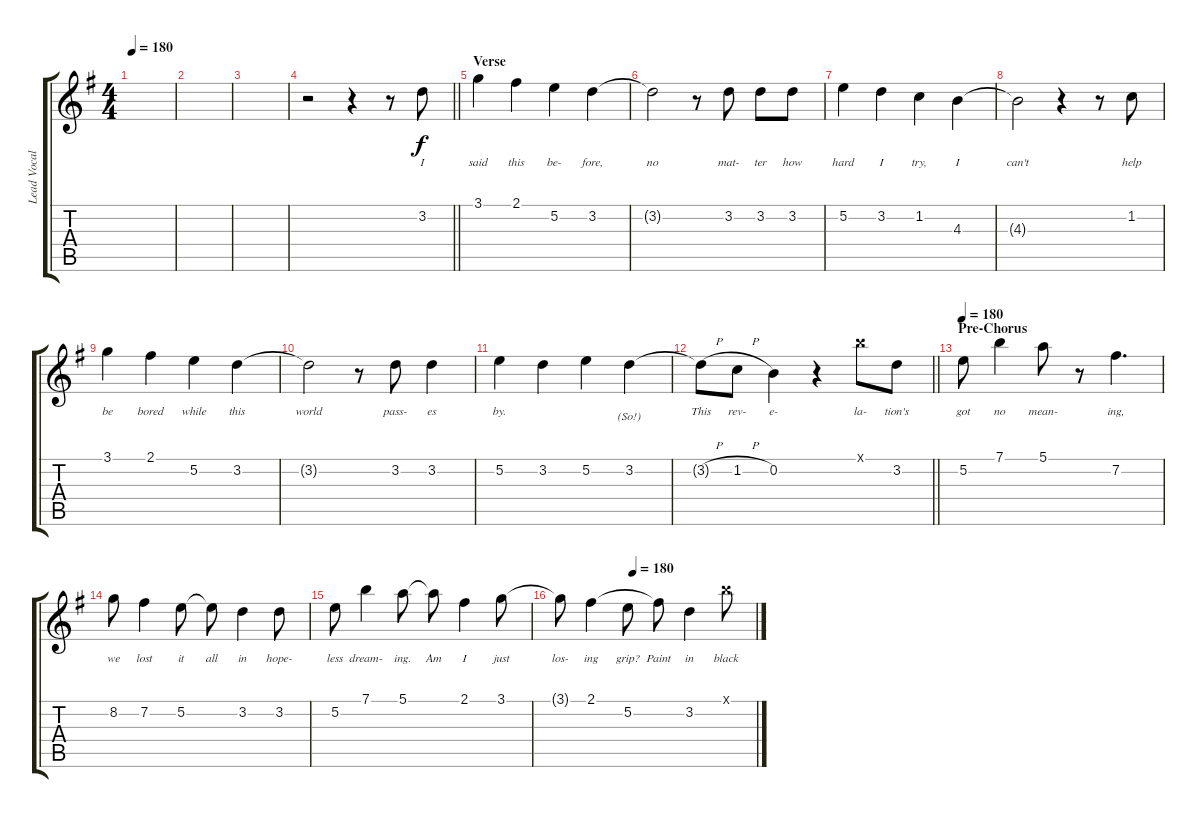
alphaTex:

\track ("Lead Vocals" "Lead Vocal") {instrument acousticguitarsteel}
\staff {score tabs}
\tuning (E4 B3 G3 D3 A2 E2) {hide}
\ts (4 4)
\tempo 180
\clef g2
\ks g
|
|
|
\barLineRight lightlight
r.2 r.4 r.8 3.2.8{lyrics (0 "I") lyrics (1 "") lyrics (2 "") lyrics (3 "") lyrics (4 "")} |
\section ("" "Verse")
3.1.4{lyrics (0 "said") lyrics (1 "") lyrics (2 "") lyrics (3 "") lyrics (4 "")} 2.1.4{lyrics (0 "this") lyrics (1 "") lyrics (2 "") lyrics (3 "") lyrics (4 "")} 5.2.4{lyrics (0 "be-") lyrics (1 "") lyrics (2 "") lyrics (3 "") lyrics (4 "")} 3.2.4{lyrics (0 "fore,") lyrics (1 "") lyrics (2 "") lyrics (3 "") lyrics (4 "")} |
3.2{t}.2{lyrics (0 "no") lyrics (1 "") lyrics (2 "") lyrics (3 "") lyrics (4 "")} r.8 3.2.8{lyrics (0 "mat-") lyrics (1 "") lyrics (2 "") lyrics (3 "") lyrics (4 "")} 3.2.8{lyrics (0 "ter") lyrics (1 "") lyrics (2 "") lyrics (3 "") lyrics (4 "")} 3.2.8{lyrics (0 "how") lyrics (1 "") lyrics (2 "") lyrics (3 "") lyrics (4 "")} |
5.2.4{lyrics (0 "hard") lyrics (1 "") lyrics (2 "") lyrics (3 "") lyrics (4 "")} 3.2.4{lyrics (0 "I") lyrics (1 "") lyrics (2 "") lyrics (3 "") lyrics (4 "")} 1.2.4{lyrics (0 "try,") lyrics (1 "") lyrics (2 "") lyrics (3 "") lyrics (4 "")} 4.3.4{lyrics (0 "I") lyrics (1 "") lyrics (2 "") lyrics (3 "") lyrics (4 "")} |
4.3{t}.2{lyrics (0 "can't") lyrics (1 "") lyrics (2 "") lyrics (3 "") lyrics (4 "")} r.4 r.8 1.2.8{lyrics (0 "help") lyrics (1 "") lyrics (2 "") lyrics (3 "") lyrics (4 "")} |
3.1.4{lyrics (0 "be") lyrics (1 "") lyrics (2 "") lyrics (3 "") lyrics (4 "")} 2.1.4{lyrics (0 "bored") lyrics (1 "") lyrics (2 "") lyrics (3 "") lyrics (4 "")} 5.2.4{lyrics (0 "while") lyrics (1 "") lyrics (2 "") lyrics (3 "") lyrics (4 "")} 3.2.4{lyrics (0 "this") lyrics (1 "") lyrics (2 "") lyrics (3 "") lyrics (4 "")} |
3.2{t}.2{lyrics (0 "world") lyrics (1 "") lyrics (2 "") lyrics (3 "") lyrics (4 "")} r.8 3.2.8{lyrics (0 "pass-") lyrics (1 "") lyrics (2 "") lyrics (3 "") lyrics (4 "")} 3.2.4{lyrics (0 "es") lyrics (1 "") lyrics (2 "") lyrics (3 "") lyrics (4 "")} |
5.2.4{lyrics (0 "by.") lyrics (1 "") lyrics (2 "") lyrics (3 "") lyrics (4 "")} 3.2.4{lyrics (0 "") lyrics (1 "") lyrics (2 "") lyrics (3 "") lyrics (4 "")} 5.2.4{lyrics (0 "") lyrics (1 "") lyrics (2 "") lyrics (3 "") lyrics (4 "")} 3.2.4{lyrics (0 "") lyrics (1 "(So!)") lyrics (2 "") lyrics (3 "") lyrics (4 "")} |
\barLineRight lightlight
3.2{h t}.8{lyrics (0 "This") lyrics (1 "") lyrics (2 "") lyrics (3 "") lyrics (4 "")} 1.2{h}.8{lyrics (0 "rev-") lyrics (1 "") lyrics (2 "") lyrics (3 "") lyrics (4 "")} 0.2.4{lyrics (0 "e-") lyrics (1 "") lyrics (2 "") lyrics (3 "") lyrics (4 "")} r.4 7.1{x}.8{lyrics (0 "la-") lyrics (1 "") lyrics (2 "") lyrics (3 "") lyrics (4 "")} 3.2.8{lyrics (0 "tion's") lyrics (1 "") lyrics (2 "") lyrics (3 "") lyrics (4 "")} |
\section ("" "Pre-Chorus")
\tempo 180
5.2.8{lyrics (0 "got") lyrics (1 "") lyrics (2 "") lyrics (3 "") lyrics (4 "")} 7.1.4{lyrics (0 "no") lyrics (1 "") lyrics (2 "") lyrics (3 "") lyrics (4 "")} 5.1.8{lyrics (0 "mean-") lyrics (1 "") lyrics (2 "") lyrics (3 "") lyrics (4 "")} r.8 7.2.4{d lyrics (0 "ing,") lyrics (1 "") lyrics (2 "") lyrics (3 "") lyrics (4 "")} |
8.2.8{lyrics (0 "we") lyrics (1 "") lyrics (2 "") lyrics (3 "") lyrics (4 "")} 7.2.4{lyrics (0 "lost") lyrics (1 "") lyrics (2 "") lyrics (3 "") lyrics (4 "")} 5.2.8{lyrics (0 "it") lyrics (1 "") lyrics (2 "") lyrics (3 "") lyrics (4 "")} 5.2{t}.8{lyrics (0 "all") lyrics (1 "") lyrics (2 "") lyrics (3 "") lyrics (4 "")} 3.2.4{lyrics (0 "in") lyrics (1 "") lyrics (2 "") lyrics (3 "") lyrics (4 "")} 3.2.8{lyrics (0 "hope-") lyrics (1 "") lyrics (2 "") lyrics (3 "") lyrics (4 "")} |
5.2.8{lyrics (0 "less") lyrics (1 "") lyrics (2 "") lyrics (3 "") lyrics (4 "")} 7.1.4{lyrics (0 "dream-") lyrics (1 "") lyrics (2 "") lyrics (3 "") lyrics (4 "")} 5.1.8{lyrics (0 "ing.") lyrics (1 "") lyrics (2 "") lyrics (3 "") lyrics (4 "")} 5.1{t}.8{lyrics (0 "Am") lyrics (1 "") lyrics (2 "") lyrics (3 "") lyrics (4 "")} 2.1.4{lyrics (0 "I") lyrics (1 "") lyrics (2 "") lyrics (3 "") lyrics (4 "")} 3.1.8{lyrics (0 "just") lyrics (1 "") lyrics (2 "") lyrics (3 "") lyrics (4 "")} |
\tempo (180 0.375)
3.1{t}.8{lyrics (0 "los-") lyrics (1 "") lyrics (2 "") lyrics (3 "") lyrics (4 "")} 2.1.4{lyrics (0 "ing") lyrics (1 "") lyrics (2 "") lyrics (3 "") lyrics (4 "")} 5.2.8{lyrics (0 "grip?") lyrics (1 "") lyrics (2 "") lyrics (3 "") lyrics (4 "")} 2.1{t}.8{lyrics (0 "Paint") lyrics (1 "") lyrics (2 "") lyrics (3 "") lyrics (4 "")} 3.2.4{lyrics (0 "in") lyrics (1 "") lyrics (2 "") lyrics (3 "") lyrics (4 "")} 7.1{x}.8{lyrics (0 "black") lyrics (1 "") lyrics (2 "") lyrics (3 "") lyrics (4 "")}
